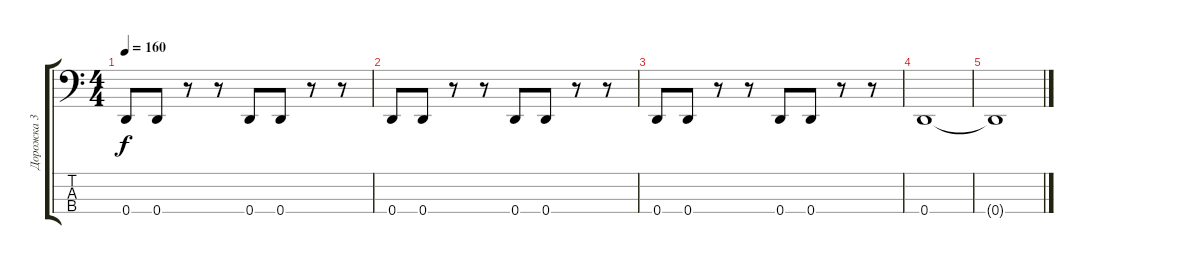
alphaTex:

\track ("Дорожка 3" "Дорожка 3") {instrument electricbasspick}
\staff {score tabs}
\tuning (G2 D2 A1 D1) {hide}
\ts (4 4)
\tempo 160
\clef f4
\ks c
0.4.8{dy f} 0.4.8 r.8 r.8 0.4.8 0.4.8 r.8 r.8 |
0.4.8 0.4.8 r.8 r.8 0.4.8 0.4.8 r.8 r.8 |
0.4.8 0.4.8 r.8 r.8 0.4.8 0.4.8 r.8 r.8 |
0.4.1 |
0.4{t}.1
